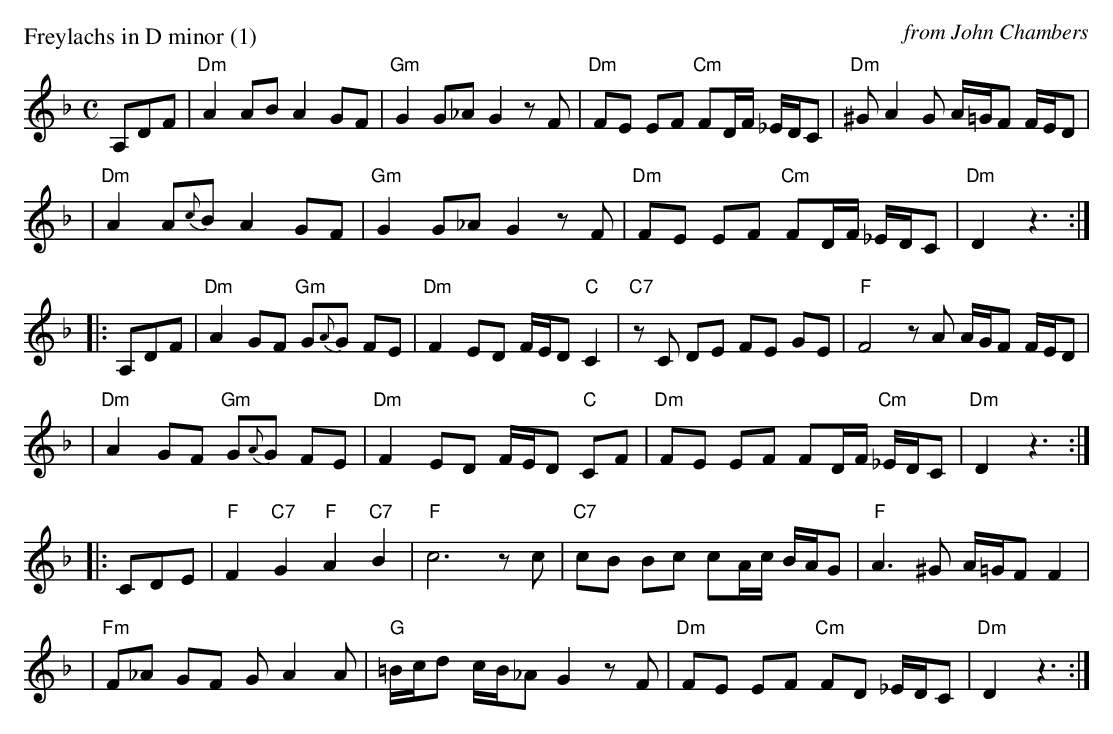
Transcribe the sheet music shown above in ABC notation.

X:1
P: Freylachs in D minor (1)
M: C
L: 1/8
C: from John Chambers
K: Dm
A,DF \
| "Dm"A2 AB A2 GF | "Gm"G2 G_A G2 zF | "Dm"FE EF "Cm"FD/F/ _E/D/C | "Dm"^GA2G A/=G/F F/E/D |
| "Dm"A2 A{c}B A2 GF | "Gm"G2 G_A G2 zF | "Dm"FE EF "Cm"FD/F/ _E/D/C | "Dm"D2 z3 :|
|: A,DF \
| "Dm"A2 GF "Gm"G{A}G FE | "Dm"F2 ED F/E/D "C"C2 | "C7"zC DE FE GE | "F"F4 zA A/G/F F/E/D |
| "Dm"A2 GF "Gm"G{A}G FE | "Dm"F2 ED F/E/D "C"CF | "Dm"FE EF FD/F/ "Cm"_E/D/C | "Dm"D2 z3 :|
|: CDE \
| "F"F2 "C7"G2 "F"A2 "C7"B2 | "F"c6 zc | "C7"cB Bc cA/c/ B/A/G | "F"A3 ^G A/=G/F F2 |
| "Fm"F_A GF GA2 A | "G"=B/c/d c/B/_A G2 zF | "Dm"FE EF "Cm"FD _E/D/C | "Dm"D2 z3 :|
